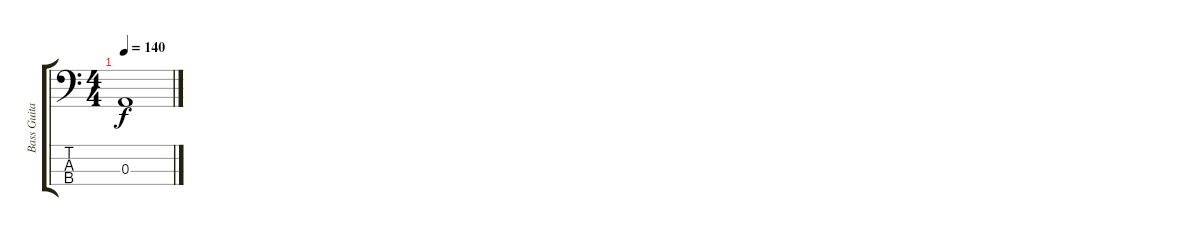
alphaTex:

\track ("Bass Guitar" "Bass Guita") {instrument electricbasspick}
\staff {score tabs}
\tuning (G2 D2 A1 E1) {hide}
\ts (4 4)
\tempo 140
\clef f4
\ks c
0.3.1{dy f}
